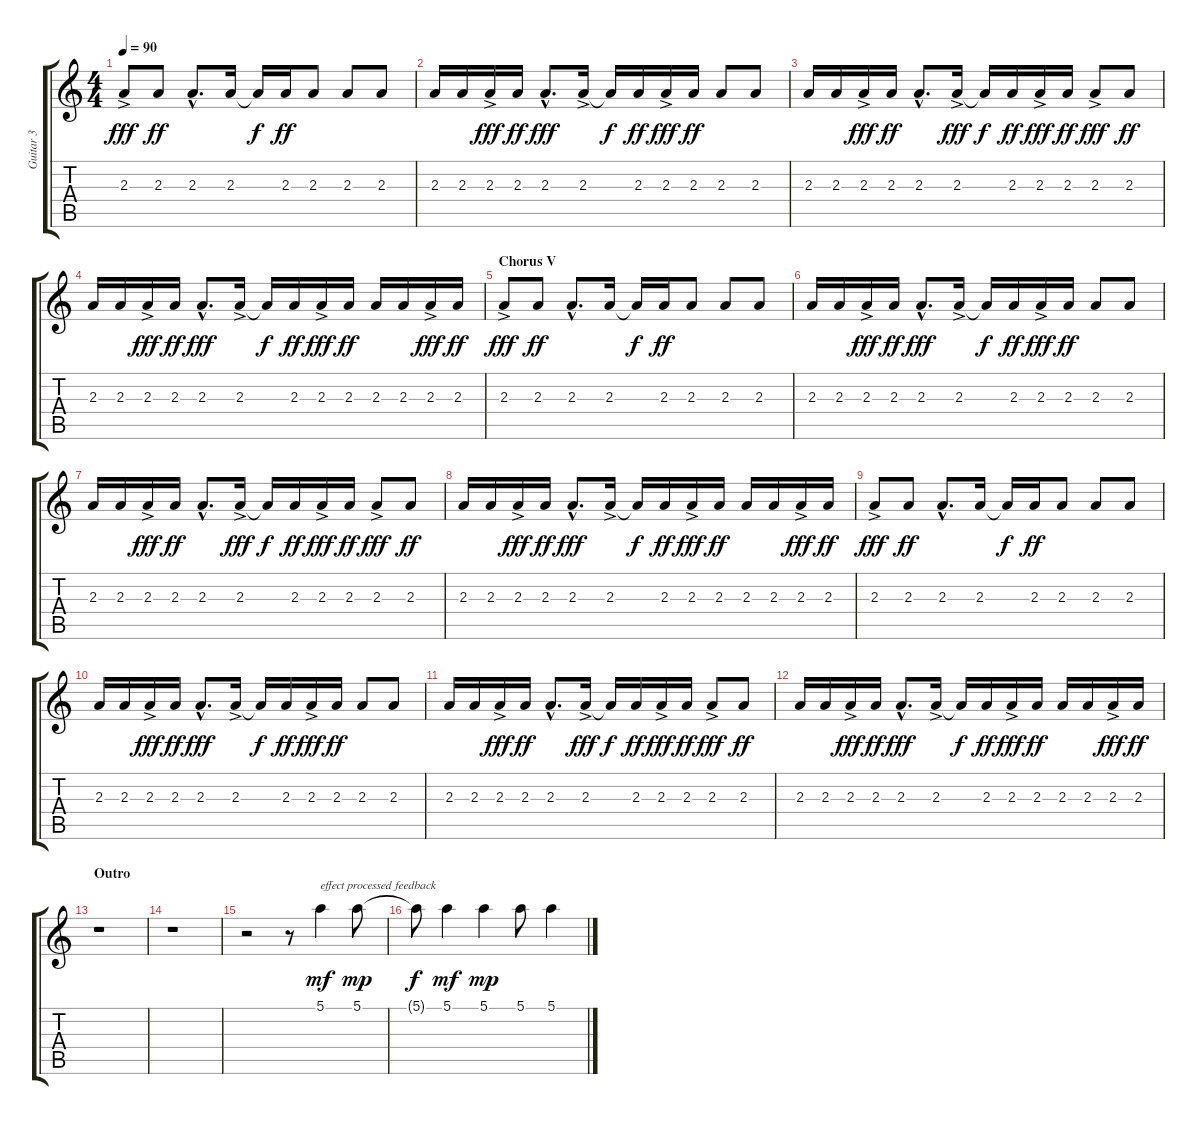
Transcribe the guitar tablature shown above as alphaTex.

\track ("Guitar 3" "Guitar 3") {instrument overdrivenguitar}
\staff {score tabs}
\tuning (E4 B3 G3 D3 A2 E2) {hide}
\ts (4 4)
\tempo 90
\clef g2
\ks c
2.3{ac}.8{dy fff volume 10 balance 8} 2.3.8{dy ff} 2.3{hac}.8{d} 2.3.16 2.3{t}.16{dy f} 2.3.16{dy ff} 2.3.8 2.3.8 2.3.8 |
2.3.16 2.3.16 2.3{ac}.16{dy fff} 2.3.16{dy ff} 2.3{hac}.8{d dy fff} 2.3{ac}.16 2.3{t}.16{dy f} 2.3.16{dy ff} 2.3{ac}.16{dy fff} 2.3.16{dy ff} 2.3.8 2.3.8 |
2.3.16 2.3.16 2.3{ac}.16{dy fff} 2.3.16{dy ff} 2.3{hac}.8{d} 2.3{ac}.16{dy fff} 2.3{t}.16{dy f} 2.3.16{dy ff} 2.3{ac}.16{dy fff} 2.3.16{dy ff} 2.3{ac}.8{dy fff} 2.3.8{dy ff} |
2.3.16 2.3.16 2.3{ac}.16{dy fff} 2.3.16{dy ff} 2.3{hac}.8{d dy fff} 2.3{ac}.16 2.3{t}.16{dy f} 2.3.16{dy ff} 2.3{ac}.16{dy fff} 2.3.16{dy ff} 2.3.16 2.3.16 2.3{ac}.16{dy fff} 2.3.16{dy ff} |
\section ("" "Chorus V")
2.3{ac}.8{dy fff volume 10 balance 8} 2.3.8{dy ff} 2.3{hac}.8{d} 2.3.16 2.3{t}.16{dy f} 2.3.16{dy ff} 2.3.8 2.3.8 2.3.8 |
2.3.16 2.3.16 2.3{ac}.16{dy fff} 2.3.16{dy ff} 2.3{hac}.8{d dy fff} 2.3{ac}.16 2.3{t}.16{dy f} 2.3.16{dy ff} 2.3{ac}.16{dy fff} 2.3.16{dy ff} 2.3.8 2.3.8 |
2.3.16 2.3.16 2.3{ac}.16{dy fff} 2.3.16{dy ff} 2.3{hac}.8{d} 2.3{ac}.16{dy fff} 2.3{t}.16{dy f} 2.3.16{dy ff} 2.3{ac}.16{dy fff} 2.3.16{dy ff} 2.3{ac}.8{dy fff} 2.3.8{dy ff} |
2.3.16 2.3.16 2.3{ac}.16{dy fff} 2.3.16{dy ff} 2.3{hac}.8{d dy fff} 2.3{ac}.16 2.3{t}.16{dy f} 2.3.16{dy ff} 2.3{ac}.16{dy fff} 2.3.16{dy ff} 2.3.16 2.3.16 2.3{ac}.16{dy fff} 2.3.16{dy ff} |
2.3{ac}.8{dy fff volume 10 balance 8} 2.3.8{dy ff} 2.3{hac}.8{d} 2.3.16 2.3{t}.16{dy f} 2.3.16{dy ff} 2.3.8 2.3.8 2.3.8 |
2.3.16 2.3.16 2.3{ac}.16{dy fff} 2.3.16{dy ff} 2.3{hac}.8{d dy fff} 2.3{ac}.16 2.3{t}.16{dy f} 2.3.16{dy ff} 2.3{ac}.16{dy fff} 2.3.16{dy ff} 2.3.8 2.3.8 |
2.3.16 2.3.16 2.3{ac}.16{dy fff} 2.3.16{dy ff} 2.3{hac}.8{d} 2.3{ac}.16{dy fff} 2.3{t}.16{dy f} 2.3.16{dy ff} 2.3{ac}.16{dy fff} 2.3.16{dy ff} 2.3{ac}.8{dy fff} 2.3.8{dy ff} |
2.3.16 2.3.16 2.3{ac}.16{dy fff} 2.3.16{dy ff} 2.3{hac}.8{d dy fff} 2.3{ac}.16 2.3{t}.16{dy f} 2.3.16{dy ff} 2.3{ac}.16{dy fff} 2.3.16{dy ff} 2.3.16 2.3.16 2.3{ac}.16{dy fff} 2.3.16{dy ff} |
\section ("" "Outro")
r.1 |
r.1 |
r.2 r.8 5.1.4{txt "effect processed feedback" dy mf volume 5} 5.1.8{dy mp} |
5.1{t}.8{dy f} 5.1.4{dy mf} 5.1.4{dy mp} 5.1.8 5.1.4
